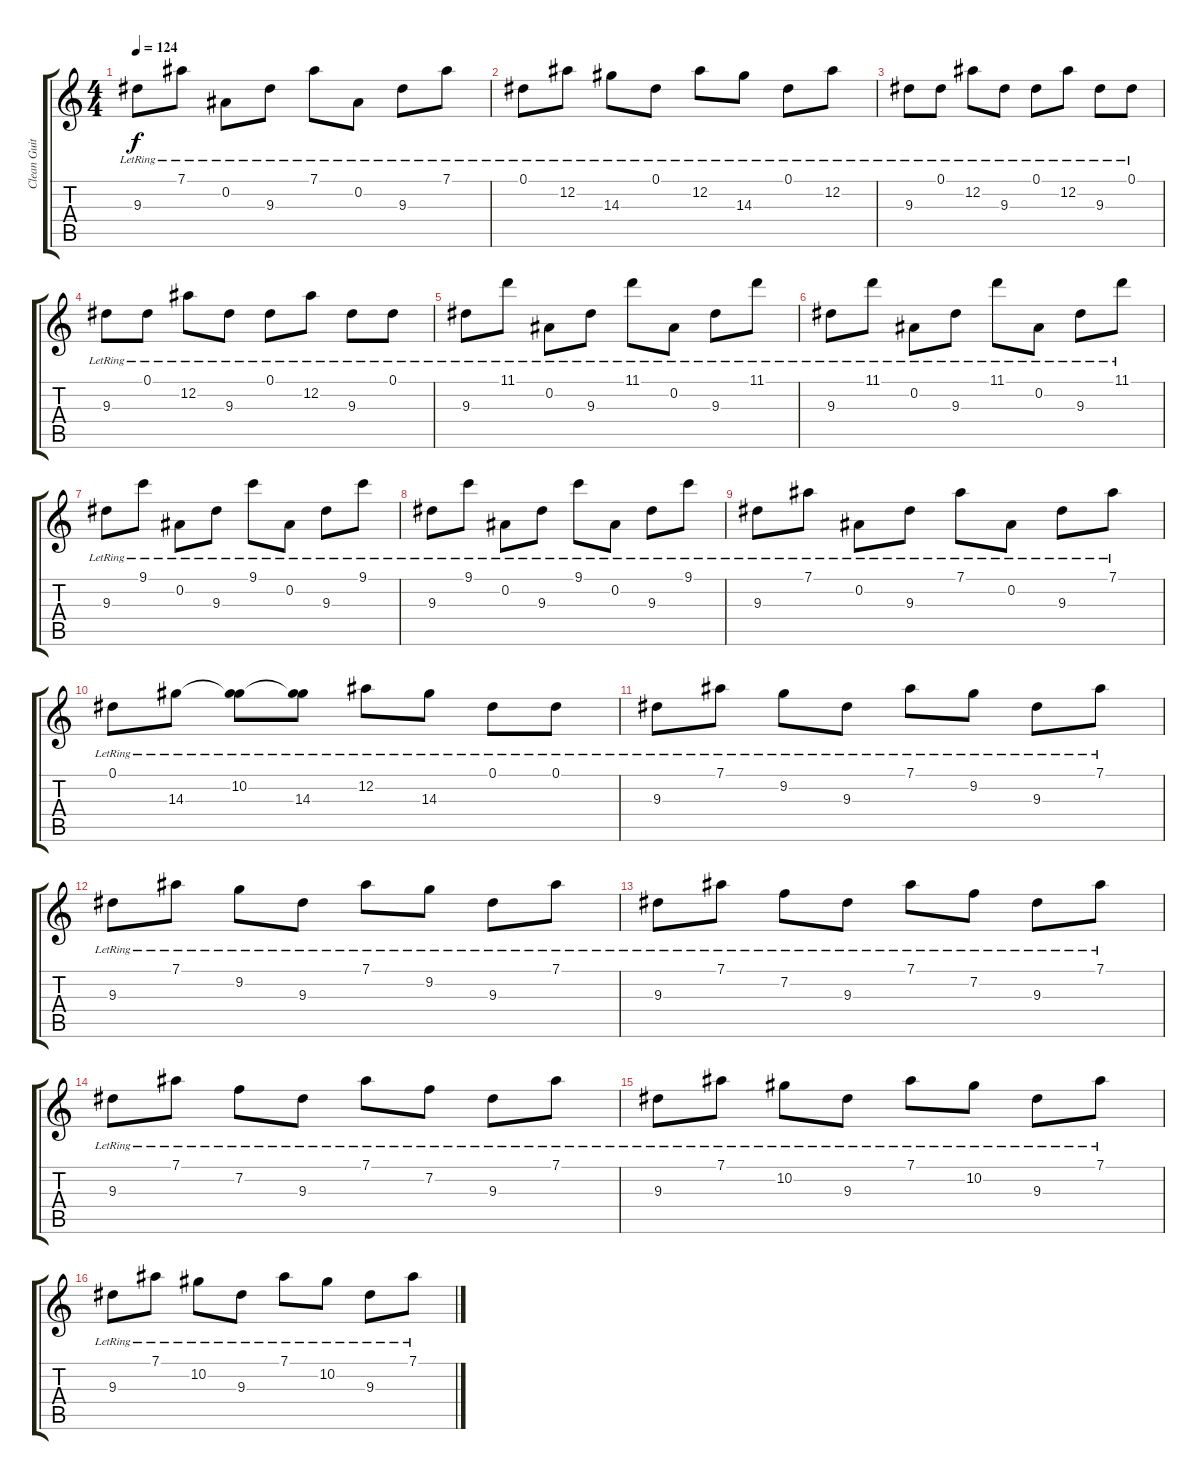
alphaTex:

\track ("Clean Guitar 1" "Clean Guit") {instrument electricguitarclean}
\staff {score tabs}
\tuning (Eb4 Bb3 Gb3 Db3 Ab2 Eb2) {hide}
\ts (4 4)
\tempo 124
\clef g2
\ks c
9.3{lr}.8{dy f} 7.1{lr}.8 0.2{lr}.8 9.3{lr}.8 7.1{lr}.8 0.2{lr}.8 9.3{lr}.8 7.1{lr}.8 |
0.1{lr}.8 12.2{lr}.8 14.3{lr}.8 0.1{lr}.8 12.2{lr}.8 14.3{lr}.8 0.1{lr}.8 12.2{lr}.8 |
9.3{lr}.8 0.1{lr}.8 12.2{lr}.8 9.3{lr}.8 0.1{lr}.8 12.2{lr}.8 9.3{lr}.8 0.1{lr}.8 |
9.3{lr}.8 0.1{lr}.8 12.2{lr}.8 9.3{lr}.8 0.1{lr}.8 12.2{lr}.8 9.3{lr}.8 0.1{lr}.8 |
9.3{lr}.8 11.1{lr}.8 0.2{lr}.8 9.3{lr}.8 11.1{lr}.8 0.2{lr}.8 9.3{lr}.8 11.1{lr}.8 |
9.3{lr}.8 11.1{lr}.8 0.2{lr}.8 9.3{lr}.8 11.1{lr}.8 0.2{lr}.8 9.3{lr}.8 11.1{lr}.8 |
9.3{lr}.8 9.1{lr}.8 0.2{lr}.8 9.3{lr}.8 9.1{lr}.8 0.2{lr}.8 9.3{lr}.8 9.1{lr}.8 |
9.3{lr}.8 9.1{lr}.8 0.2{lr}.8 9.3{lr}.8 9.1{lr}.8 0.2{lr}.8 9.3{lr}.8 9.1{lr}.8 |
9.3{lr}.8 7.1{lr}.8 0.2{lr}.8 9.3{lr}.8 7.1{lr}.8 0.2{lr}.8 9.3{lr}.8 7.1{lr}.8 |
0.1{lr}.8 14.3{lr}.8 (10.2{lr} 14.3{t}).8 (10.2{t} 14.3{lr}).8 12.2{lr}.8 14.3{lr}.8 0.1{lr}.8 0.1{lr}.8 |
9.3{lr}.8 7.1{lr}.8 9.2{lr}.8 9.3{lr}.8 7.1{lr}.8 9.2{lr}.8 9.3{lr}.8 7.1{lr}.8 |
9.3{lr}.8 7.1{lr}.8 9.2{lr}.8 9.3{lr}.8 7.1{lr}.8 9.2{lr}.8 9.3{lr}.8 7.1{lr}.8 |
9.3{lr}.8 7.1{lr}.8 7.2{lr}.8 9.3{lr}.8 7.1{lr}.8 7.2{lr}.8 9.3{lr}.8 7.1{lr}.8 |
9.3{lr}.8 7.1{lr}.8 7.2{lr}.8 9.3{lr}.8 7.1{lr}.8 7.2{lr}.8 9.3{lr}.8 7.1{lr}.8 |
9.3{lr}.8 7.1{lr}.8 10.2{lr}.8 9.3{lr}.8 7.1{lr}.8 10.2{lr}.8 9.3{lr}.8 7.1{lr}.8 |
9.3{lr}.8 7.1{lr}.8 10.2{lr}.8 9.3{lr}.8 7.1{lr}.8 10.2{lr}.8 9.3{lr}.8 7.1{lr}.8
